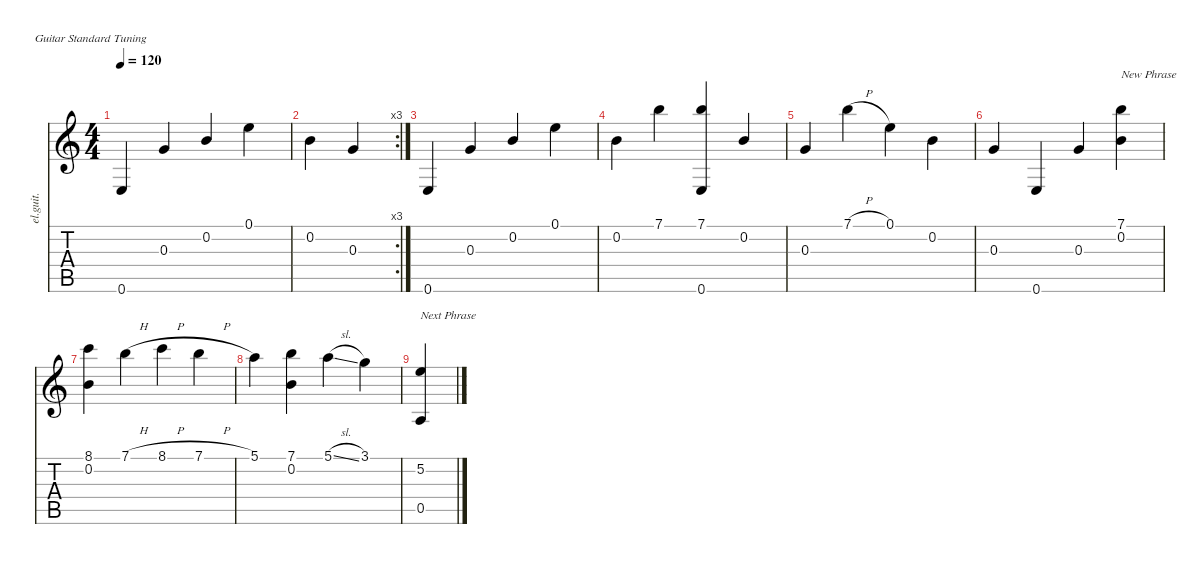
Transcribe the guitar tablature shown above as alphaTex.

\defaultSystemsLayout 4
\hideDynamics
\bracketExtendMode nobrackets
\otherSystemsTrackNameOrientation horizontal
\track ("Clean Guitar" "el.guit.") {instrument electricguitarclean}
\staff {score tabs}
\tuning (E4 B3 G3 D3 A2 E2)
\ts (4 4)
\tempo 120
\clef g2
\ks c
0.6.4{dy mf instrument electricguitarclean beam Up} 0.3.4{beam Up} 0.2.4{beam Up} 0.1.4{beam Down} |
\rc 3
0.2.4{beam Down} 0.3.4{beam Up} |
0.6.4{beam Up} 0.3.4{beam Up} 0.2.4{beam Up} 0.1.4{beam Down} |
0.2.4{beam Down} 7.1.4{beam Down} (7.1 0.6).4{beam Up} 0.2.4{beam Up} |
0.3.4{beam Up} 7.1{h}.4{beam Down} 0.1.4{beam Down} 0.2.4{beam Down} |
0.3.4{beam Up} 0.6.4{beam Up} 0.3.4{beam Up} (7.1 0.2).4{txt "New Phrase" beam Down} |
(8.1 0.2).4{beam Down} 7.1{h}.4{beam Down} 8.1{h}.4{beam Down} 7.1{h}.4{beam Down} |
5.1.4{beam Down} (7.1 0.2).4{beam Down} 5.1{sl}.4{beam Down} 3.1.4{beam Down} |
(5.2 0.5).4{txt "Next Phrase" beam Up}
